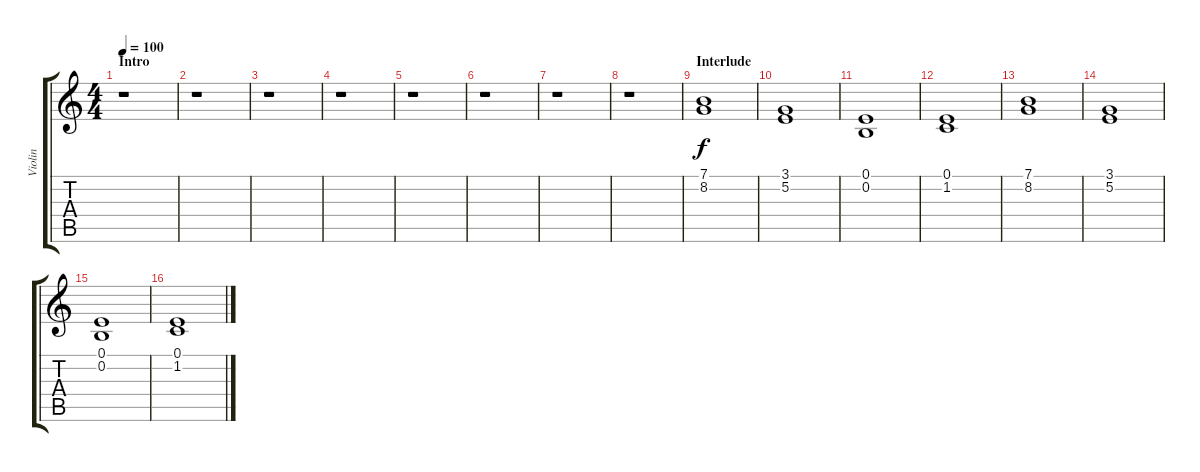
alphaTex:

\track ("Violin" "Violin") {instrument violin}
\staff {score tabs}
\tuning (E4 B3 G3 D3 A2 E2) {hide}
\ts (4 4)
\section ("" "Intro")
\tempo 100
\clef g2
\ks c
r.1{dy f instrument violin} |
r.1 |
r.1 |
r.1 |
r.1 |
r.1 |
r.1 |
r.1 |
\section ("" "Interlude")
(7.1 8.2).1 |
(3.1 5.2).1 |
(0.1 0.2).1 |
(0.1 1.2).1 |
(7.1 8.2).1 |
(3.1 5.2).1 |
(0.1 0.2).1 |
(0.1 1.2).1
